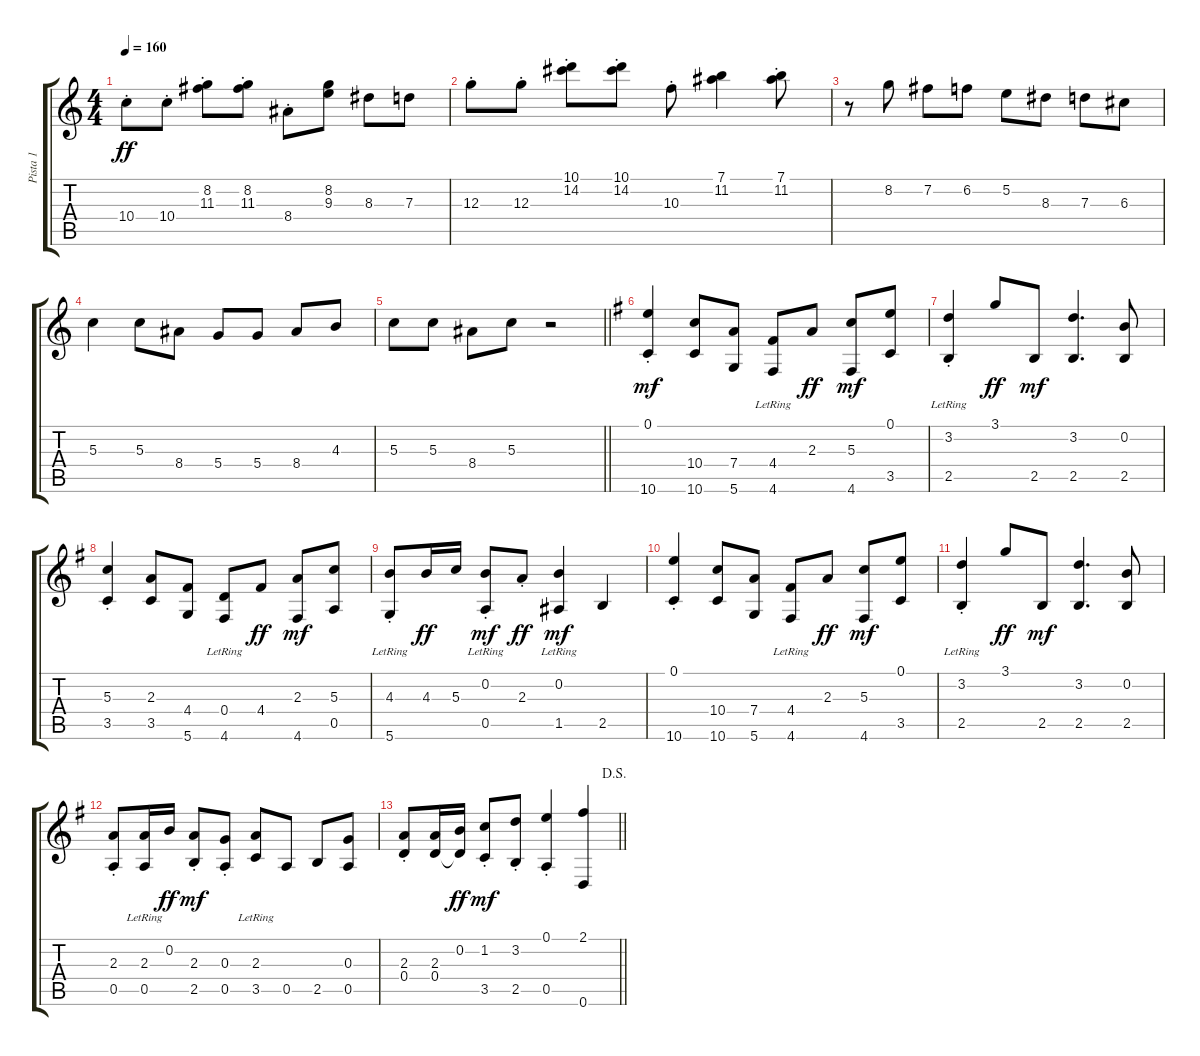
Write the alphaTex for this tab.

\track ("Pista 1" "Pista 1") {instrument acousticguitarsteel}
\staff {score tabs}
\tuning (E4 B3 G3 D3 A2 D2) {hide}
\ts (4 4)
\tempo 160
\clef g2
\ks c
10.4{st}.8{dy ff} 10.4{st}.8 (8.2{st} 11.3{st}).8 (8.2{st} 11.3{st}).8 8.4{st}.8 (8.2 9.3).8 8.3.8 7.3.8 |
12.3{st}.8 12.3{st}.8 (10.1{st} 14.2{st}).8 (10.1{st} 14.2{st}).8 10.3{st}.8 (7.1 11.2).4 (7.1{st} 11.2{st}).8 |
r.8 8.2.8 7.2.8 6.2.8 5.2.8 8.3.8 7.3.8 6.3.8 |
5.3.4 5.3.8 8.4.8 5.4.8 5.4.8 8.4.8 4.3.8 |
\barLineRight lightlight
5.3.8 5.3.8 8.4.8 5.3.8 r.2 |
\ks g
(0.1{st} 10.6).4{dy mf} (10.4 10.6).8 (7.4 5.6).8 (4.4 4.6{lr}).8 2.3.8{dy ff} (5.3 4.6).8{dy mf} (0.1 3.5).8 |
(3.2{st} 2.5{lr}).4 3.1.8{dy ff} 2.5.8{dy mf} (3.2 2.5).4{d} (0.2 2.5).8 |
(5.3{st} 3.5).4 (2.3 3.5).8 (4.4 5.6).8 (0.4 4.6{lr}).8 4.4.8{dy ff} (2.3 4.6).8{dy mf} (5.3 0.5).8 |
(4.3{st} 5.6{lr}).8 4.3.16{dy ff} 5.3.16 (0.2{st} 0.5{lr}).8{dy mf} 2.3{st}.8{dy ff} (0.2{lr} 1.5).4{dy mf} 2.5.4 |
(0.1{st} 10.6).4 (10.4 10.6).8 (7.4 5.6).8 (4.4 4.6{lr}).8 2.3.8{dy ff} (5.3 4.6).8{dy mf} (0.1 3.5).8 |
(3.2{st} 2.5{lr}).4 3.1.8{dy ff} 2.5.8{dy mf} (3.2 2.5).4{d} (0.2 2.5).8 |
(2.3{st} 0.5).8 (2.3 0.5{lr}).16 0.2.16{dy ff} (2.3{st} 2.5).8{dy mf} (0.3{st} 0.5).8 (2.3{lr} 3.5).8 0.5.8 2.5.8 (0.3 0.5).8 |
\jump dalsegno
\barLineRight lightlight
(2.3{st} 0.4).8 (2.3 0.4).16 (0.2 0.4{t}).16{dy ff} (1.2{st} 3.5).8{dy mf} (3.2{st} 2.5).8 (0.1{st} 0.5).4 (2.1 0.6).4
